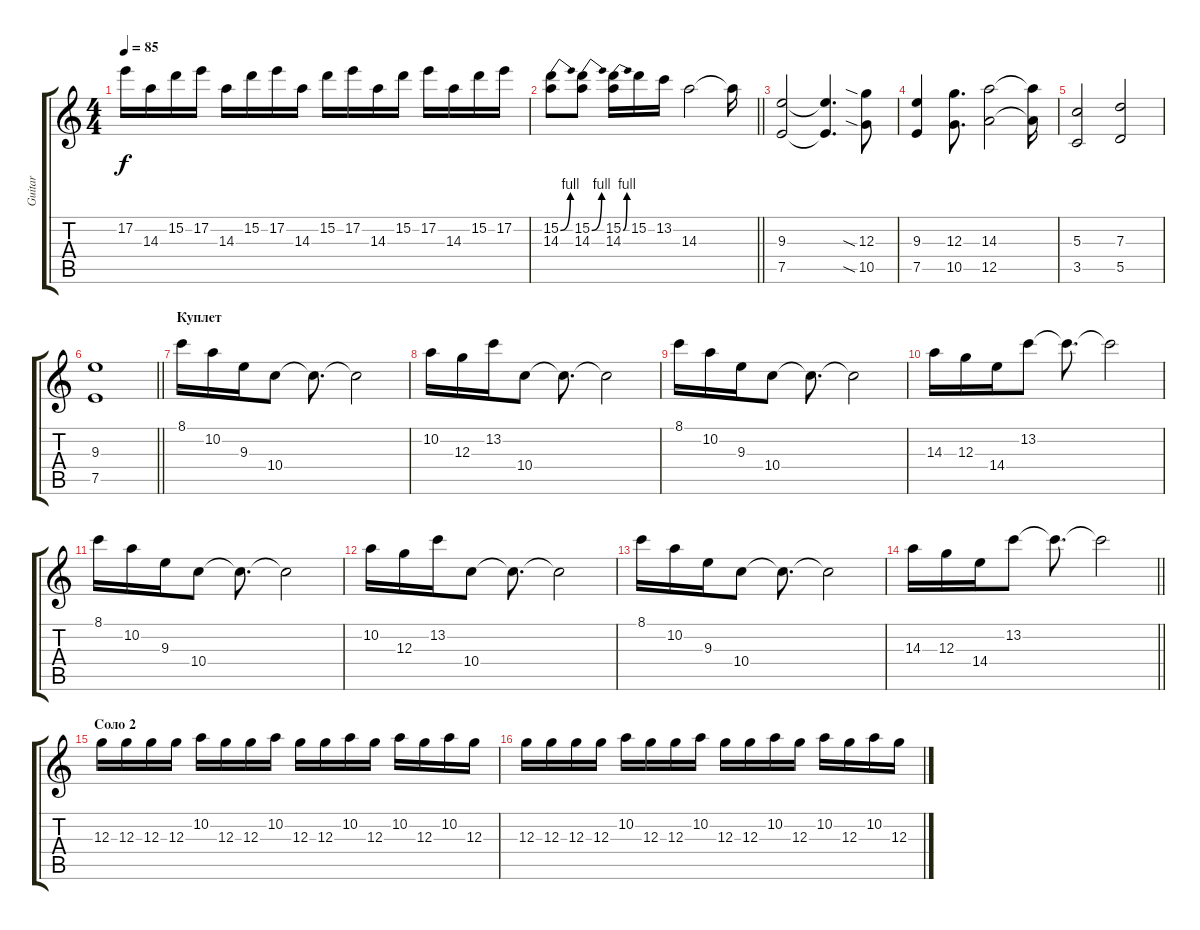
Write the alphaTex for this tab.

\track ("Guitar" "Guitar") {instrument distortionguitar}
\staff {score tabs}
\tuning (E4 B3 G3 D3 A2 E2) {hide}
\ts (4 4)
\tempo 85
\clef g2
\ks c
17.2.16{dy f} 14.3.16 15.2.16 17.2.16 14.3.16 15.2.16 17.2.16 14.3.16 15.2.16 17.2.16 14.3.16 15.2.16 17.2.16 14.3.16 15.2.16 17.2.16 |
\barLineRight lightlight
(15.2{be (bend 0 0 60 4)} 14.3).8 (15.2{be (bend 0 0 60 4)} 14.3).8 (15.2{be (bend 0 0 60 4)} 14.3).16 15.2.16 13.2.16 14.3.2 14.3{t}.16 |
(9.3 7.5).2 (9.3{t} 7.5{t}).4{d} (12.3{sia} 10.5{sia}).8 |
(9.3 7.5).4 (12.3 10.5).8{d} (14.3 12.5).2 (14.3{t} 12.5{t}).16 |
(5.3 3.5).2 (7.3 5.5).2 |
\barLineRight lightlight
(9.3 7.5).1 |
\section ("" "Куплет")
8.1.16 10.2.16 9.3.16 10.4.8 10.4{t}.8{d} 10.4{t}.2 |
10.2.16 12.3.16 13.2.16 10.4.8 10.4{t}.8{d} 10.4{t}.2 |
8.1.16 10.2.16 9.3.16 10.4.8 10.4{t}.8{d} 10.4{t}.2 |
14.3.16 12.3.16 14.4.16 13.2.8 13.2{t}.8{d} 13.2{t}.2 |
8.1.16 10.2.16 9.3.16 10.4.8 10.4{t}.8{d} 10.4{t}.2 |
10.2.16 12.3.16 13.2.16 10.4.8 10.4{t}.8{d} 10.4{t}.2 |
8.1.16 10.2.16 9.3.16 10.4.8 10.4{t}.8{d} 10.4{t}.2 |
\barLineRight lightlight
14.3.16 12.3.16 14.4.16 13.2.8 13.2{t}.8{d} 13.2{t}.2 |
\section ("" "Соло 2")
12.3.16 12.3.16 12.3.16 12.3.16 10.2.16 12.3.16 12.3.16 10.2.16 12.3.16 12.3.16 10.2.16 12.3.16 10.2.16 12.3.16 10.2.16 12.3.16 |
12.3.16 12.3.16 12.3.16 12.3.16 10.2.16 12.3.16 12.3.16 10.2.16 12.3.16 12.3.16 10.2.16 12.3.16 10.2.16 12.3.16 10.2.16 12.3.16
